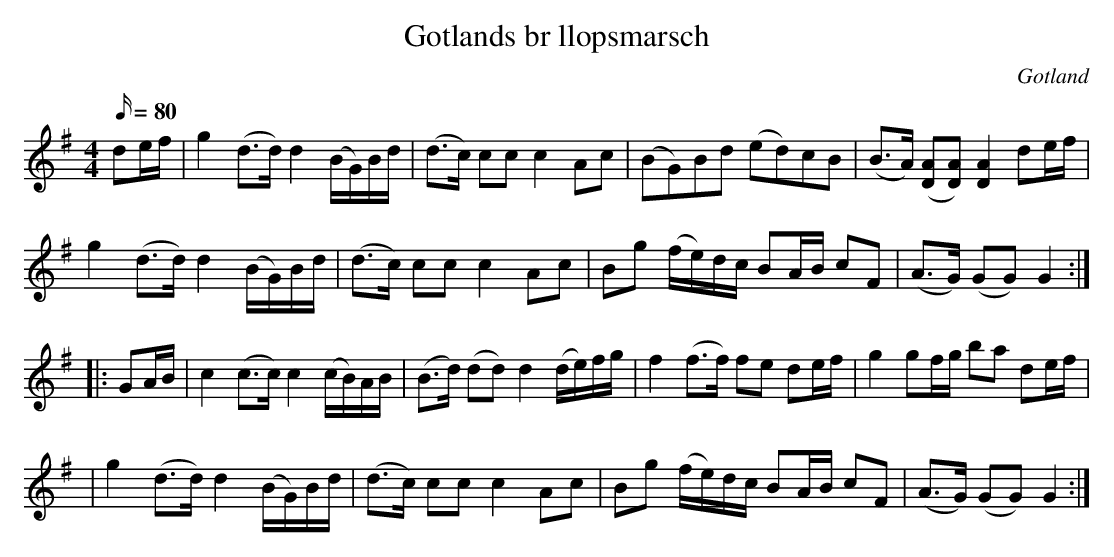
X:1
T: Gotlands br llopsmarsch
O: Gotland
M: 4/4
L: 1/16
Q: 80
K: G
V: 1
d2ef | g4 (d3d) d4 (BG)Bd | (d3c) c2c2 c4 A2c2 | (B2G2)B2d2 (e2d2)c2B2 | (B3A) ([DA]2[DA]2) [DA]4 d2ef |
g4 (d3d) d4 (BG)Bd | (d3c) c2c2 c4 A2c2 | B2g2 (fe)dc B2AB c2F2 | (A3G) (G2G2) G4 :|
|: G2AB | c4 (c3c) c4 (cB)AB | (B3d) (d2d2) d4 (de)fg | f4 (f3f) f2e2 d2ef | g4 g2fg b2a2 d2ef |
| g4 (d3d) d4 (BG)Bd | (d3c) c2c2 c4 A2c2 | B2g2 (fe)dc B2AB c2F2 | (A3G) (G2G2) G4 :|
